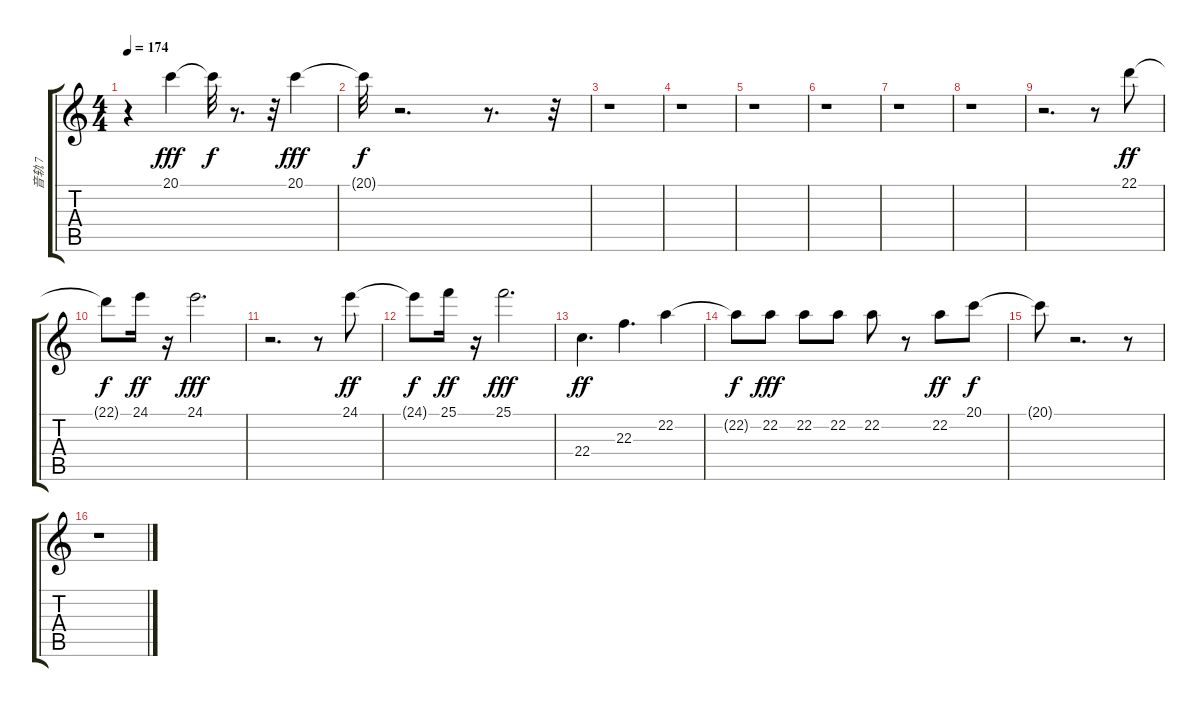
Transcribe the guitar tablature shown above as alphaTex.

\track ("音轨 7" "音轨 7") {instrument brasssection}
\staff {score tabs}
\tuning (E4 B3 G3 D3 A2 E2) {hide}
\ts (4 4)
\tempo 174
\clef g2
\ks c
r.4{dy fff} 20.1.4 20.1{t}.32{dy f} r.8{d} r.32 20.1.4{dy fff} |
20.1{t}.32{dy f} r.2{d} r.8{d} r.32 |
r.1 |
r.1 |
r.1 |
r.1 |
r.1 |
r.1 |
r.2{d} r.8 22.1.8{dy ff} |
22.1{t}.8{dy f} 24.1.16{dy ff} r.16 24.1.2{d dy fff} |
r.2{d} r.8 24.1.8{dy ff} |
24.1{t}.8{dy f} 25.1.16{dy ff} r.16 25.1.2{d dy fff} |
22.4.4{d dy ff} 22.3.4{d} 22.2.4 |
22.2{t}.8{dy f} 22.2.8{dy fff} 22.2.8 22.2.8 22.2.8 r.8 22.2.8{dy ff} 20.1.8{dy f} |
20.1{t}.8 r.2{d} r.8 |
r.1
